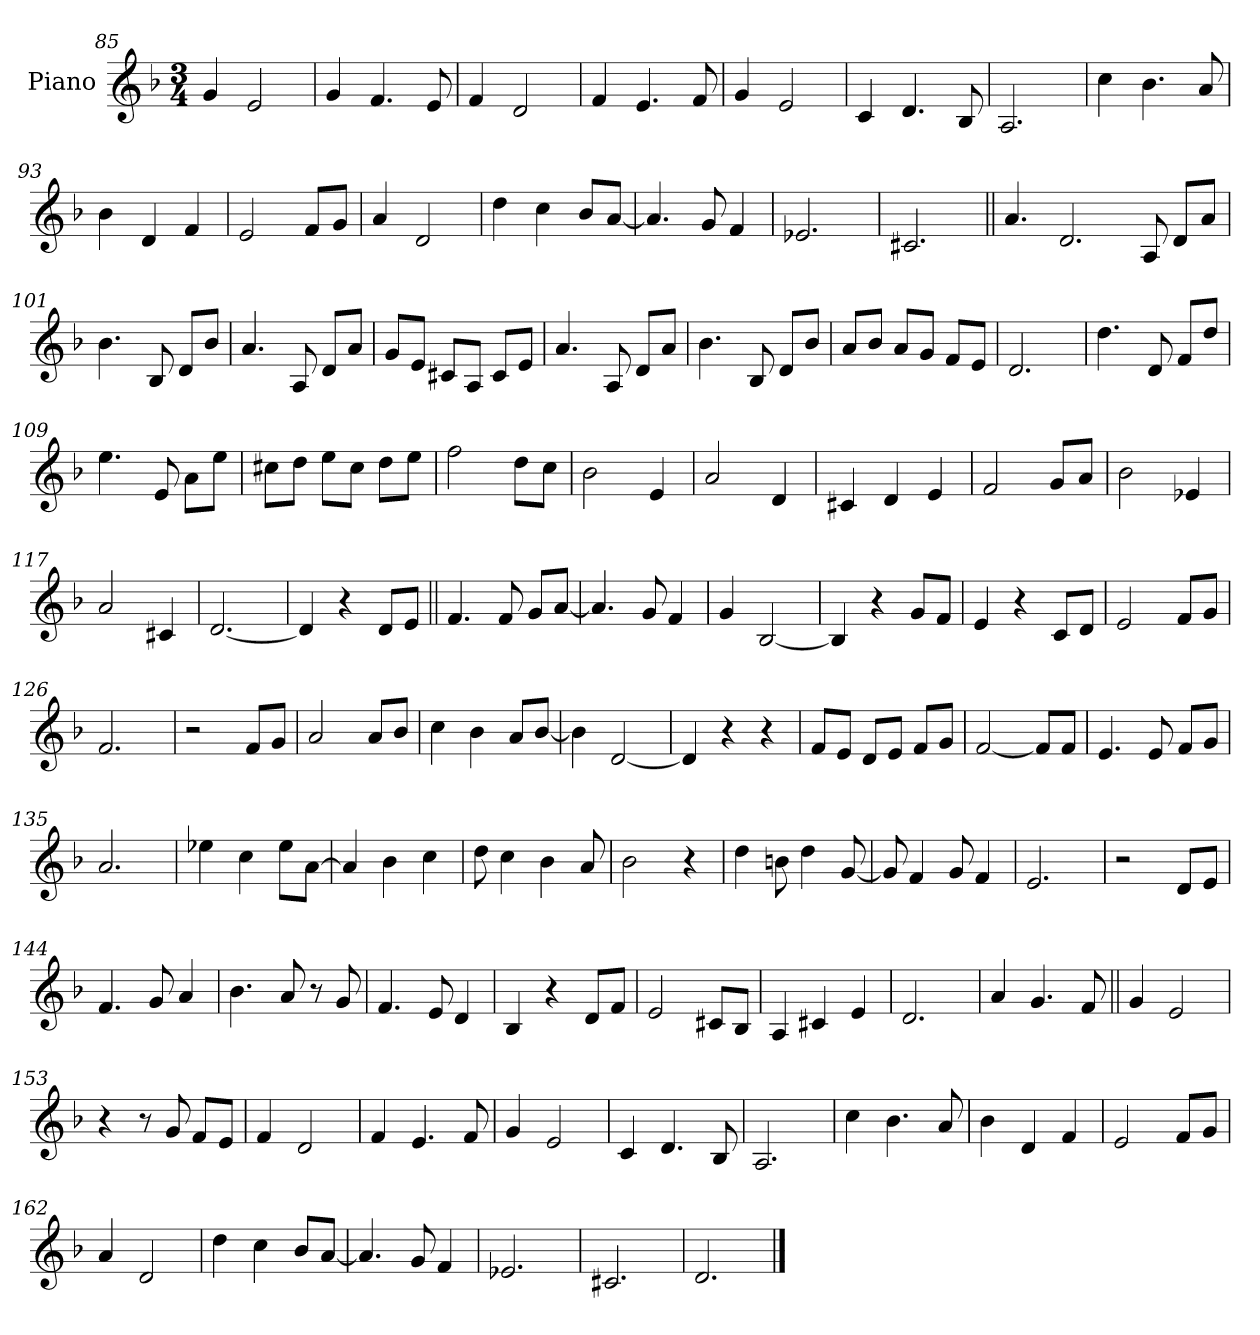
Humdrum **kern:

**kern
*part1
*staff1
*I"Piano
*I'Pno.
*clefG2
*k[b-]
*M3/4
=85
4g
2e
=86
4g
4.f
8e
=87
4f
2d
=88
4f
4.e
8f
=89
4g
2e
=90
4c
4.d
8B-
=91
2.A
=92
4cc
4.b-
8a
=93
4b-
4d
4f
=94
2e
8fL
8gJ
=95
4a
2d
=96
4dd
4cc
8b-L
[8aJ
=97
4.a]
8g
4f
=98
2.e-X
=99
2.c#X
=100||
4.a!
2.d
8A!
8d!L
8a!J
=101
4.b-!
8B-!
8d!L
8b-!J
=102
4.a!
8A!
8d!L
8a!J
=103
8g!L
8e!J
8c#X!L
8A!J
8c#!L
8e!J
=104
4.a!
8A!
8d!L
8a!J
=105
4.b-!
8B-!
8d!L
8b-!J
=106
8a!L
8b-!J
8a!L
8g!J
8f!L
8e!J
=107
2.d!
=108
4.dd!
8d!
8f!L
8dd!J
=109
4.ee!
8e!
8a!L
8ee!J
=110
8cc#X!L
8dd!J
8ee!L
8cc#!J
8dd!L
8ee!J
=111
2ff!
8dd!L
8cc!J
=112
2b-!
4e!
=113
2a!
4d!
=114
4c#X!
4d!
4e!
=115
2f!
8g!L
8a!J
=116
2b-!
4e-X!
=117
2a!
4c#X!
=118
[2.d!
=119
4d!]
4r
8dL
8eJ
=120||
4.f
8f
8gL
[8aJ
=121
4.a]
8g
4f
=122
4g
[2B-
=123
4B-]
4r
8gL
8fJ
=124
4e
4r
8cL
8dJ
=125
2e
8fL
8gJ
=126
2.f
=127
2r
8fL
8gJ
=128
2a
8aL
8b-J
=129
4cc
4b-
8aL
[8b-J
=130
4b-]
[2d
=131
4d]
4r
4r
=132
8fL
8eJ
8dL
8eJ
8fL
8gJ
=133
[2f
8fL]
8fJ
=134
4.e
8e
8fL
8gJ
=135
2.a
=136
4ee-X
4cc
8ee-L
[8aJ
=137
4a]
4b-
4cc
=138
8dd
4cc
4b-
8a
=139
2b-
4r
=140
4dd
8bn
4dd
[8g
=141
8g]
4f
8g
4f
=142
2.e
=143
2r
8dL
8eJ
=144
4.f
8g
4a
=145
4.b-
8a
8r
8g
=146
4.f
8e
4d
=147
4B-
4r
8dL
8fJ
=148
2e
8c#XL
8B-J
=149
4A
4c#X
4e
=150
2.d
=151
4a
4.g
8f
=152||
4g
2e
=153
4r
8r
8g
8fL
8eJ
=154
4f
2d
=155
4f
4.e
8f
=156
4g
2e
=157
4c
4.d
8B-
=158
2.A
=159
4cc
4.b-
8a
=160
4b-
4d
4f
=161
2e
8fL
8gJ
=162
4a
2d
=163
4dd
4cc
8b-L
[8aJ
=164
4.a]
8g
4f
=165
2.e-X
=166
2.c#X
=167
2.d
==
*-
